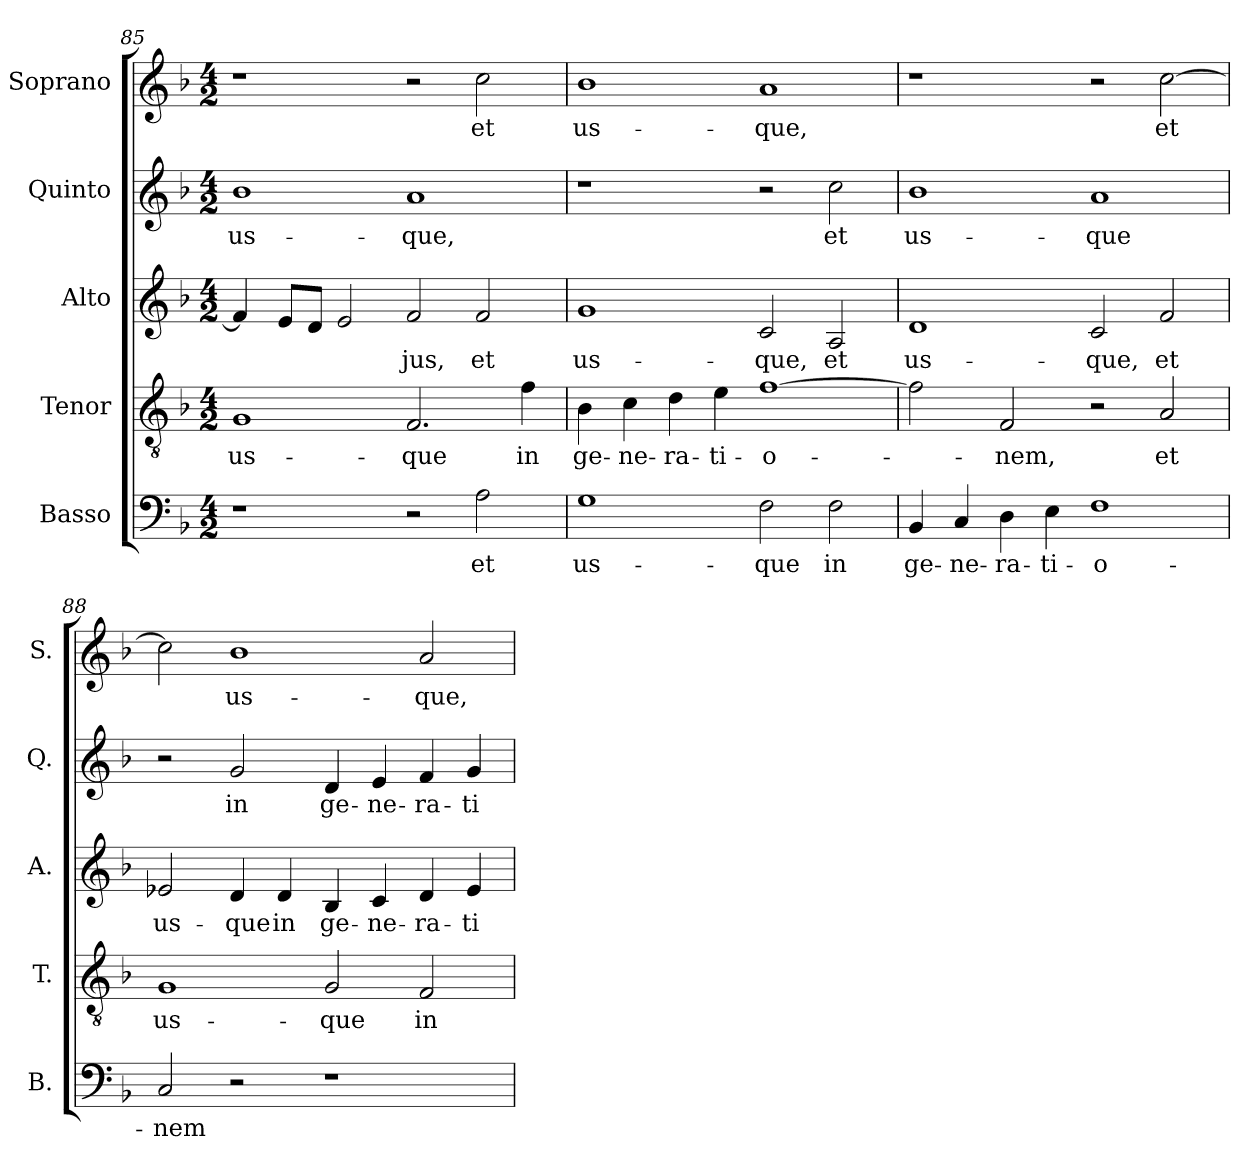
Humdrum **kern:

**kern	**text	**kern	**text	**kern	**text	**kern	**text	**kern	**text
*part5	*part5	*part4	*part4	*part3	*part3	*part2	*part2	*part1	*part1
*staff5	*staff5	*staff4	*staff4	*staff3	*staff3	*staff2	*staff2	*staff1	*staff1
*I"Basso	*	*I"Tenor	*	*I"Alto	*	*I"Quinto	*	*I"Soprano	*
*I'B.	*	*I'T.	*	*I'A.	*	*I'Q.	*	*I'S.	*
!!LO:PB:g=z
*clefF4	*	*clefGv2	*	*clefG2	*	*clefG2	*	*clefG2	*
*	*	*ITrd7c12	*	*	*	*	*	*	*
*k[b-]	*	*k[b-]	*	*k[b-]	*	*k[b-]	*	*k[b-]	*
*F:	*	*F:	*	*F:	*	*F:	*	*F:	*
*M4/2	*	*M4/2	*	*M4/2	*	*M4/2	*	*M4/2	*
=85	=85	=85	=85	=85	=85	=85	=85	=85	=85
!	!	!	!LO:LY:b:color=#000000	!	!	!	!	!	!
!	!	!	!	!	!	!	!LO:LY:b:color=#000000	!	!
1r	.	1GGi	us-	4fi/]	.	1b-i	us-	1r	.
.	.	.	.	8ei/L	.	.	.	.	.
.	.	.	.	8di/J	.	.	.	.	.
.	.	.	.	2ei/	.	.	.	.	.
!	!	!	!LO:LY:b:color=#000000	!	!	!	!	!	!
!	!	!	!	!	!LO:LY:b:color=#000000	!	!	!	!
!	!	!	!	!	!	!	!LO:LY:b:color=#000000	!	!
2r	.	2.FFi/	-que	2fi/	-jus,	1ai	-que,	2r	.
!	!LO:LY:b:color=#000000	!	!	!	!	!	!	!	!
!	!	!	!	!	!LO:LY:b:color=#000000	!	!	!	!
!	!	!	!	!	!	!	!	!	!LO:LY:b:color=#000000
2Ai\	et	.	.	2fi/	et	.	.	2cci\	et
!	!	!	!LO:LY:b:color=#000000	!	!	!	!	!	!
.	.	4Fi\	in	.	.	.	.	.	.
=86	=86	=86	=86	=86	=86	=86	=86	=86	=86
!	!LO:LY:b:color=#000000	!	!	!	!	!	!	!	!
!	!	!	!LO:LY:b:color=#000000	!	!	!	!	!	!
!	!	!	!	!	!LO:LY:b:color=#000000	!	!	!	!
!	!	!	!	!	!	!	!	!	!LO:LY:b:color=#000000
1Gi	us-	4BB-i\	ge-	1gi	us-	1r	.	1b-i	us-
!	!	!	!LO:LY:b:color=#000000	!	!	!	!	!	!
.	.	4Ci\	-ne-	.	.	.	.	.	.
!	!	!	!LO:LY:b:color=#000000	!	!	!	!	!	!
.	.	4Di\	-ra-	.	.	.	.	.	.
!	!	!	!LO:LY:b:color=#000000	!	!	!	!	!	!
.	.	4Ei\	-ti-	.	.	.	.	.	.
!	!LO:LY:b:color=#000000	!	!	!	!	!	!	!	!
!	!	!	!LO:LY:b:color=#000000	!	!	!	!	!	!
!	!	!	!	!	!LO:LY:b:color=#000000	!	!	!	!
!	!	!	!	!	!	!	!	!	!LO:LY:b:color=#000000
2Fi\	-que	[1Fi	-o-	2ci/	-que,	2r	.	1ai	-que,
!	!LO:LY:b:color=#000000	!	!	!	!	!	!	!	!
!	!	!	!	!	!LO:LY:b:color=#000000	!	!	!	!
!	!	!	!	!	!	!	!LO:LY:b:color=#000000	!	!
2Fi\	in	.	.	2Ai/	et	2cci\	et	.	.
=87	=87	=87	=87	=87	=87	=87	=87	=87	=87
!	!LO:LY:b:color=#000000	!	!	!	!	!	!	!	!
!	!	!	!	!	!LO:LY:b:color=#000000	!	!	!	!
!	!	!	!	!	!	!	!LO:LY:b:color=#000000	!	!
4BB-i/	ge-	2Fi\]	.	1di	us-	1b-i	us-	1r	.
!	!LO:LY:b:color=#000000	!	!	!	!	!	!	!	!
4Ci/	-ne-	.	.	.	.	.	.	.	.
!	!LO:LY:b:color=#000000	!	!	!	!	!	!	!	!
!	!	!	!LO:LY:b:color=#000000	!	!	!	!	!	!
4Di\	-ra-	2FFi/	-nem,	.	.	.	.	.	.
!	!LO:LY:b:color=#000000	!	!	!	!	!	!	!	!
4Ei\	-ti-	.	.	.	.	.	.	.	.
!	!LO:LY:b:color=#000000	!	!	!	!	!	!	!	!
!	!	!	!	!	!LO:LY:b:color=#000000	!	!	!	!
!	!	!	!	!	!	!	!LO:LY:b:color=#000000	!	!
1Fi	-o-	2r	.	2ci/	-que,	1ai	-que	2r	.
!	!	!	!LO:LY:b:color=#000000	!	!	!	!	!	!
!	!	!	!	!	!LO:LY:b:color=#000000	!	!	!	!
!	!	!	!	!	!	!	!	!	!LO:LY:b:color=#000000
.	.	2AAi/	et	2fi/	et	.	.	[2cci\	et
=88	=88	=88	=88	=88	=88	=88	=88	=88	=88
!	!LO:LY:b:color=#000000	!	!	!	!	!	!	!	!
!	!	!	!LO:LY:b:color=#000000	!	!	!	!	!	!
!	!	!	!	!	!LO:LY:b:color=#000000	!	!	!	!
2Ci/	-nem	1GGi	us-	2e-Xi/	us-	2r	.	2cci\]	.
!	!	!	!	!	!LO:LY:b:color=#000000	!	!	!	!
!	!	!	!	!	!	!	!LO:LY:b:color=#000000	!	!
!	!	!	!	!	!	!	!	!	!LO:LY:b:color=#000000
2r	.	.	.	4di/	-que	2gi/	in	1b-i	us-
!	!	!	!	!	!LO:LY:b:color=#000000	!	!	!	!
.	.	.	.	4di/	in	.	.	.	.
!	!	!	!LO:LY:b:color=#000000	!	!	!	!	!	!
!	!	!	!	!	!LO:LY:b:color=#000000	!	!	!	!
!	!	!	!	!	!	!	!LO:LY:b:color=#000000	!	!
1r	.	2GGi/	-que	4B-i/	ge-	4di/	ge-	.	.
!	!	!	!	!	!LO:LY:b:color=#000000	!	!	!	!
!	!	!	!	!	!	!	!LO:LY:b:color=#000000	!	!
.	.	.	.	4ci/	-ne-	4ei/	-ne-	.	.
!	!	!	!LO:LY:b:color=#000000	!	!	!	!	!	!
!	!	!	!	!	!LO:LY:b:color=#000000	!	!	!	!
!	!	!	!	!	!	!	!LO:LY:b:color=#000000	!	!
!	!	!	!	!	!	!	!	!	!LO:LY:b:color=#000000
.	.	2FFi/	in	4di/	-ra-	4fi/	-ra-	2ai/	-que,
!	!	!	!	!	!LO:LY:b:color=#000000	!	!	!	!
!	!	!	!	!	!	!	!LO:LY:b:color=#000000	!	!
.	.	.	.	4e-i/	-ti-	4gi/	-ti-	.	.
=	=	=	=	=	=	=	=	=	=
*-	*-	*-	*-	*-	*-	*-	*-	*-	*-
